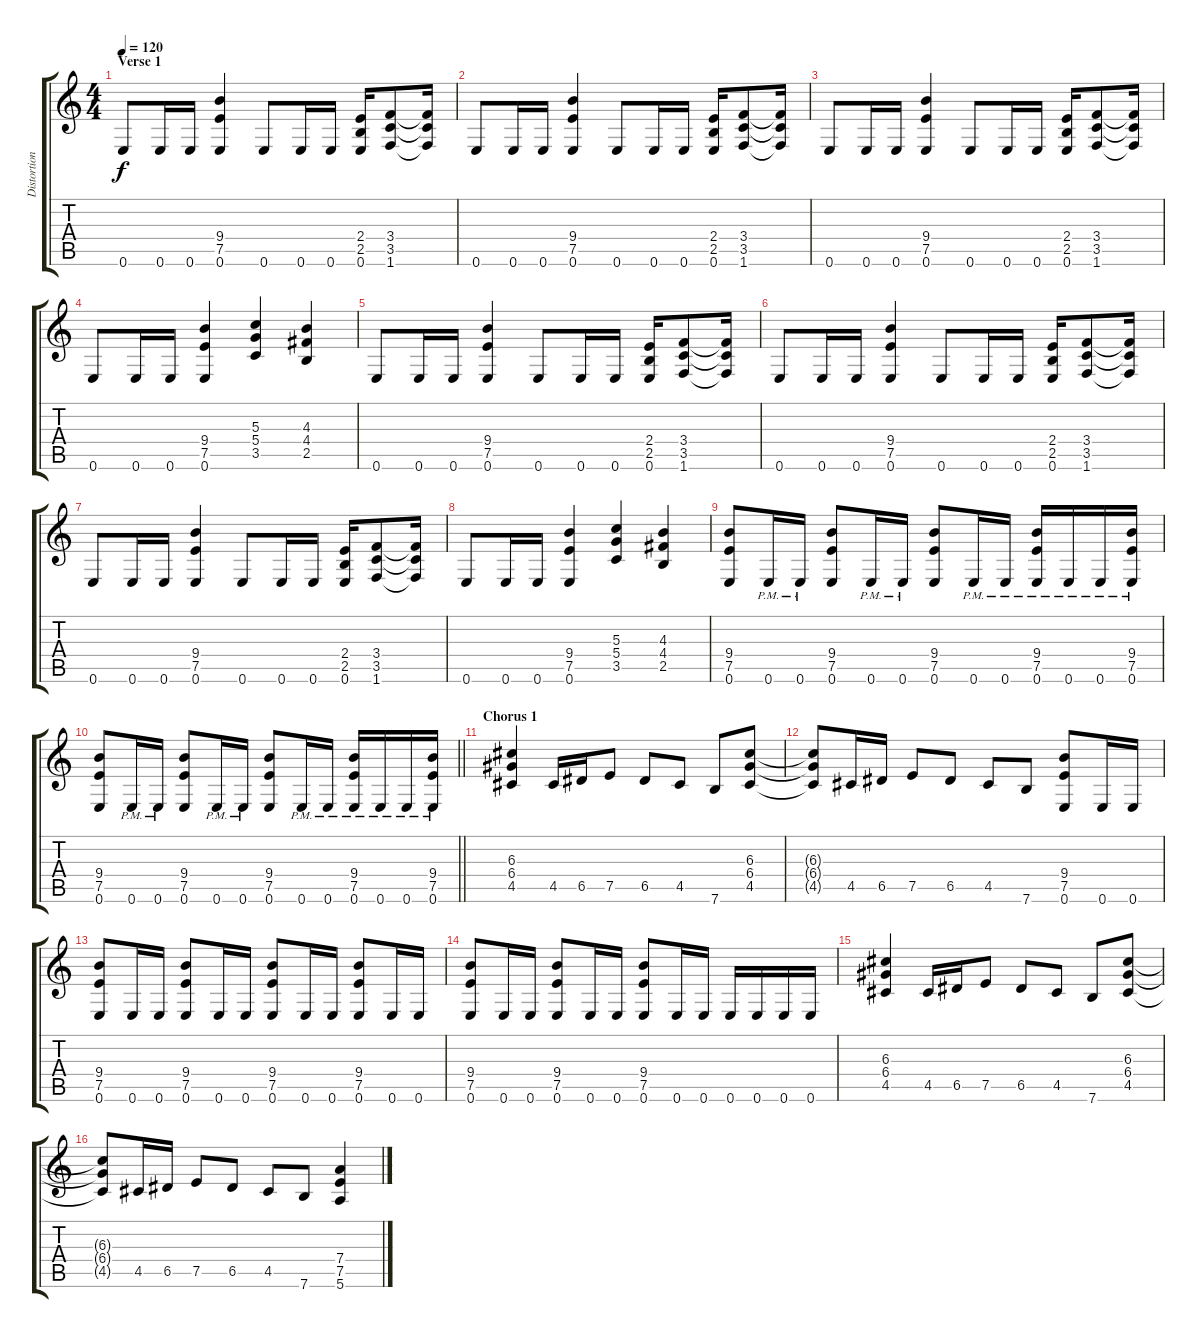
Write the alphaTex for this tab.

\track ("Distortion Guitar 1" "Distortion") {instrument distortionguitar}
\staff {score tabs}
\tuning (E4 B3 G3 D3 A2 E2) {hide}
\ts (4 4)
\section ("" "Verse 1")
\tempo 120
\clef g2
\ks c
0.6.8{dy f} 0.6.16 0.6.16 (9.4 7.5 0.6).4 0.6.8 0.6.16 0.6.16 (2.4 2.5 0.6).16 (3.4 3.5 1.6).8 (3.4{t} 3.5{t} 1.6{t}).16 |
0.6.8 0.6.16 0.6.16 (9.4 7.5 0.6).4 0.6.8 0.6.16 0.6.16 (2.4 2.5 0.6).16 (3.4 3.5 1.6).8 (3.4{t} 3.5{t} 1.6{t}).16 |
0.6.8 0.6.16 0.6.16 (9.4 7.5 0.6).4 0.6.8 0.6.16 0.6.16 (2.4 2.5 0.6).16 (3.4 3.5 1.6).8 (3.4{t} 3.5{t} 1.6{t}).16 |
0.6.8 0.6.16 0.6.16 (9.4 7.5 0.6).4 (5.3 5.4 3.5).4 (4.3 4.4 2.5).4 |
0.6.8 0.6.16 0.6.16 (9.4 7.5 0.6).4 0.6.8 0.6.16 0.6.16 (2.4 2.5 0.6).16 (3.4 3.5 1.6).8 (3.4{t} 3.5{t} 1.6{t}).16 |
0.6.8 0.6.16 0.6.16 (9.4 7.5 0.6).4 0.6.8 0.6.16 0.6.16 (2.4 2.5 0.6).16 (3.4 3.5 1.6).8 (3.4{t} 3.5{t} 1.6{t}).16 |
0.6.8 0.6.16 0.6.16 (9.4 7.5 0.6).4 0.6.8 0.6.16 0.6.16 (2.4 2.5 0.6).16 (3.4 3.5 1.6).8 (3.4{t} 3.5{t} 1.6{t}).16 |
0.6.8 0.6.16 0.6.16 (9.4 7.5 0.6).4 (5.3 5.4 3.5).4 (4.3 4.4 2.5).4 |
(9.4 7.5 0.6).8 0.6{pm}.16 0.6{pm}.16 (9.4 7.5 0.6).8 0.6{pm}.16 0.6{pm}.16 (9.4 7.5 0.6).8 0.6{pm}.16 0.6{pm}.16 (9.4 7.5 0.6{pm}).16 0.6{pm}.16 0.6{pm}.16 (9.4 7.5 0.6{pm}).16 |
\barLineRight lightlight
(9.4 7.5 0.6).8 0.6{pm}.16 0.6{pm}.16 (9.4 7.5 0.6).8 0.6{pm}.16 0.6{pm}.16 (9.4 7.5 0.6).8 0.6{pm}.16 0.6{pm}.16 (9.4 7.5 0.6{pm}).16 0.6{pm}.16 0.6{pm}.16 (9.4 7.5 0.6{pm}).16 |
\section ("" "Chorus 1")
(6.3 6.4 4.5).4 4.5.16 6.5.16 7.5.8 6.5.8 4.5.8 7.6.8 (6.3 6.4 4.5).8 |
(6.3{t} 6.4{t} 4.5{t}).8 4.5.16 6.5.16 7.5.8 6.5.8 4.5.8 7.6.8 (9.4 7.5 0.6).8 0.6.16 0.6.16 |
(9.4 7.5 0.6).8 0.6.16 0.6.16 (9.4 7.5 0.6).8 0.6.16 0.6.16 (9.4 7.5 0.6).8 0.6.16 0.6.16 (9.4 7.5 0.6).8 0.6.16 0.6.16 |
(9.4 7.5 0.6).8 0.6.16 0.6.16 (9.4 7.5 0.6).8 0.6.16 0.6.16 (9.4 7.5 0.6).8 0.6.16 0.6.16 0.6.16 0.6.16 0.6.16 0.6.16 |
(6.3 6.4 4.5).4 4.5.16 6.5.16 7.5.8 6.5.8 4.5.8 7.6.8 (6.3 6.4 4.5).8 |
(6.3{t} 6.4{t} 4.5{t}).8 4.5.16 6.5.16 7.5.8 6.5.8 4.5.8 7.6.8 (7.4 7.5 5.6).4
